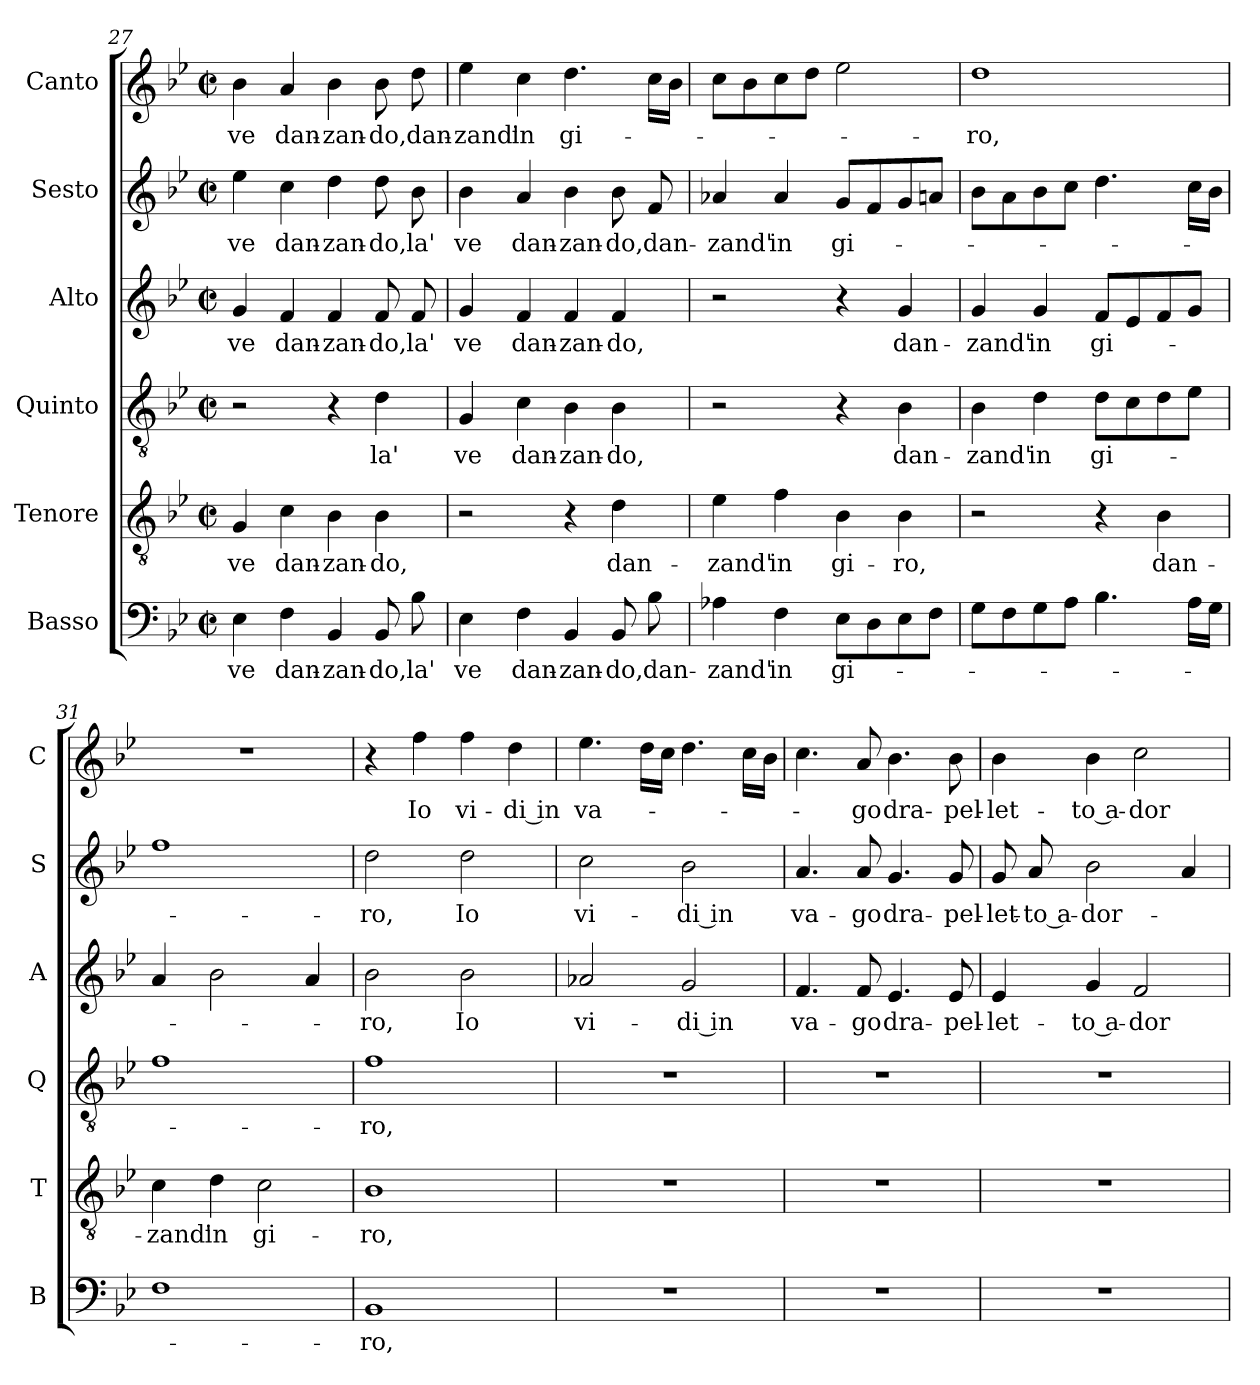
**kern	**text	**kern	**text	**kern	**text	**kern	**text	**kern	**text	**kern	**text
*part6	*part6	*part5	*part5	*part4	*part4	*part3	*part3	*part2	*part2	*part1	*part1
*staff6	*staff6	*staff5	*staff5	*staff4	*staff4	*staff3	*staff3	*staff2	*staff2	*staff1	*staff1
*I"Basso	*	*I"Tenore	*	*I"Quinto	*	*I"Alto	*	*I"Sesto	*	*I"Canto	*
*I'B	*	*I'T	*	*I'Q	*	*I'A	*	*I'S	*	*I'C	*
*clefF4	*	*clefGv2	*	*clefGv2	*	*clefG2	*	*clefG2	*	*clefG2	*
*k[b-e-]	*	*k[b-e-]	*	*k[b-e-]	*	*k[b-e-]	*	*k[b-e-]	*	*k[b-e-]	*
*B-:	*	*B-:	*	*B-:	*	*B-:	*	*B-:	*	*B-:	*
*M2/2	*	*M2/2	*	*M2/2	*	*M2/2	*	*M2/2	*	*M2/2	*
*met(c|)	*	*met(c|)	*	*met(c|)	*	*met(c|)	*	*met(c|)	*	*met(c|)	*
=27	=27	=27	=27	=27	=27	=27	=27	=27	=27	=27	=27
!	!LO:LY:b	!	!LO:LY:b	!	!	!	!LO:LY:b	!	!LO:LY:b	!	!LO:LY:b
4E-\	ve	4G/	ve	2r	.	4g/	ve	4ee-\	ve	4b-\	ve
!	!LO:LY:b	!	!LO:LY:b	!	!	!	!LO:LY:b	!	!LO:LY:b	!	!LO:LY:b
4F\	dan-	4c\	dan-	.	.	4f/	dan-	4cc\	dan-	4a/	dan-
!	!LO:LY:b	!	!LO:LY:b	!	!	!	!LO:LY:b	!	!LO:LY:b	!	!LO:LY:b
4BB-/	-zan-	4B-\	-zan-	4r	.	4f/	-zan-	4dd\	-zan-	4b-\	-zan-
!	!LO:LY:b	!	!LO:LY:b	!	!LO:LY:b	!	!LO:LY:b	!	!LO:LY:b	!	!LO:LY:b
8BB-/	-do,	4B-\	-do,	4d\	la'	8f/	-do,	8dd\	-do,	8b-\	-do,
!	!LO:LY:b	!	!	!	!	!	!LO:LY:b	!	!LO:LY:b	!	!LO:LY:b
8B-\	la'	.	.	.	.	8f/	la'	8b-\	la'	8dd\	dan-
=28	=28	=28	=28	=28	=28	=28	=28	=28	=28	=28	=28
!	!LO:LY:b	!	!	!	!LO:LY:b	!	!LO:LY:b	!	!LO:LY:b	!	!LO:LY:b
4E-\	ve	2r	.	4G/	ve	4g/	ve	4b-\	ve	4ee-\	-zand'
!	!LO:LY:b	!	!	!	!LO:LY:b	!	!LO:LY:b	!	!LO:LY:b	!	!LO:LY:b
4F\	dan-	.	.	4c\	dan-	4f/	dan-	4a/	dan-	4cc\	in
!	!LO:LY:b	!	!	!	!LO:LY:b	!	!LO:LY:b	!	!LO:LY:b	!	!LO:LY:b
4BB-/	-zan-	4r	.	4B-\	-zan-	4f/	-zan-	4b-\	-zan-	4.dd\	gi-
!	!LO:LY:b	!	!LO:LY:b	!	!LO:LY:b	!	!LO:LY:b	!	!LO:LY:b	!	!
8BB-/	-do,	4d\	dan-	4B-\	-do,	4f/	-do,	8b-\	-do,	.	.
!	!LO:LY:b	!	!	!	!	!	!	!	!LO:LY:b	!	!
8B-\	dan-	.	.	.	.	.	.	8f/	dan-	16cc\LL	.
.	.	.	.	.	.	.	.	.	.	16b-\JJ	.
!!LO:PB:g=z
=29	=29	=29	=29	=29	=29	=29	=29	=29	=29	=29	=29
!	!LO:LY:b	!	!LO:LY:b	!	!	!	!	!	!LO:LY:b	!	!
4A-X\	-zand'	4e-\	-zand'	2r	.	2r	.	4a-X/	-zand'	8cc\L	.
.	.	.	.	.	.	.	.	.	.	8b-\	.
!	!LO:LY:b	!	!LO:LY:b	!	!	!	!	!	!LO:LY:b	!	!
4F\	in	4f\	in	.	.	.	.	4a-/	in	8cc\	.
.	.	.	.	.	.	.	.	.	.	8dd\J	.
!	!LO:LY:b	!	!LO:LY:b	!	!	!	!	!	!LO:LY:b	!	!
8E-\L	gi-	4B-\	gi-	4r	.	4r	.	8g/L	gi-	2ee-\	.
8D\	.	.	.	.	.	.	.	8f/	.	.	.
!	!	!	!LO:LY:b	!	!LO:LY:b	!	!LO:LY:b	!	!	!	!
8E-\	.	4B-\	-ro,	4B-\	dan-	4g/	dan-	8g/	.	.	.
8F\J	.	.	.	.	.	.	.	8an/J	.	.	.
=30	=30	=30	=30	=30	=30	=30	=30	=30	=30	=30	=30
!	!	!	!	!	!LO:LY:b	!	!LO:LY:b	!	!	!	!LO:LY:b
8G\L	.	2r	.	4B-\	-zand'	4g/	-zand'	8b-\L	.	1dd	-ro,
8F\	.	.	.	.	.	.	.	8a\	.	.	.
!	!	!	!	!	!LO:LY:b	!	!LO:LY:b	!	!	!	!
8G\	.	.	.	4d\	in	4g/	in	8b-\	.	.	.
8A\J	.	.	.	.	.	.	.	8cc\J	.	.	.
!	!	!	!	!	!LO:LY:b	!	!LO:LY:b	!	!	!	!
4.B-\	.	4r	.	8d\L	gi-	8f/L	gi-	4.dd\	.	.	.
.	.	.	.	8c\	.	8e-/	.	.	.	.	.
!	!	!	!LO:LY:b	!	!	!	!	!	!	!	!
.	.	4B-\	dan-	8d\	.	8f/	.	.	.	.	.
16A\LL	.	.	.	8e-\J	.	8g/J	.	16cc\LL	.	.	.
16G\JJ	.	.	.	.	.	.	.	16b-\JJ	.	.	.
=31	=31	=31	=31	=31	=31	=31	=31	=31	=31	=31	=31
!	!	!	!LO:LY:b	!	!	!	!	!	!	!	!
1F	.	4c\	-zand'	1f	.	4a/	.	1ff	.	1r	.
!	!	!	!LO:LY:b	!	!	!	!	!	!	!	!
.	.	4d\	in	.	.	2b-\	.	.	.	.	.
!	!	!	!LO:LY:b	!	!	!	!	!	!	!	!
.	.	2c\	gi-	.	.	.	.	.	.	.	.
.	.	.	.	.	.	4a/	.	.	.	.	.
=32	=32	=32	=32	=32	=32	=32	=32	=32	=32	=32	=32
!	!LO:LY:b	!	!LO:LY:b	!	!LO:LY:b	!	!LO:LY:b	!	!LO:LY:b	!	!
1BB-	-ro,	1B-	-ro,	1f	-ro,	2b-\	-ro,	2dd\	-ro,	4r	.
!	!	!	!	!	!	!	!	!	!	!	!LO:LY:b
.	.	.	.	.	.	.	.	.	.	4ff\	Io
!	!	!	!	!	!	!	!LO:LY:b	!	!LO:LY:b	!	!LO:LY:b
.	.	.	.	.	.	2b-\	Io	2dd\	Io	4ff\	vi-
!	!	!	!	!	!	!	!	!	!	!	!LO:LY:b
.	.	.	.	.	.	.	.	.	.	4dd\	-di in
=33	=33	=33	=33	=33	=33	=33	=33	=33	=33	=33	=33
!	!	!	!	!	!	!	!LO:LY:b	!	!LO:LY:b	!	!LO:LY:b
1r	.	1r	.	1r	.	2a-X/	vi-	2cc\	vi-	4.ee-\	va-
.	.	.	.	.	.	.	.	.	.	16dd\LL	.
.	.	.	.	.	.	.	.	.	.	16cc\JJ	.
!	!	!	!	!	!	!	!LO:LY:b	!	!LO:LY:b	!	!
.	.	.	.	.	.	2g/	-di in	2b-\	-di in	4.dd\	.
.	.	.	.	.	.	.	.	.	.	16cc\LL	.
.	.	.	.	.	.	.	.	.	.	16b-\JJ	.
!!LO:LB:g=z
=34	=34	=34	=34	=34	=34	=34	=34	=34	=34	=34	=34
!	!	!	!	!	!	!	!LO:LY:b	!	!LO:LY:b	!	!
1r	.	1r	.	1r	.	4.f/	va-	4.a/	va-	4.cc\	.
!	!	!	!	!	!	!	!LO:LY:b	!	!LO:LY:b	!	!LO:LY:b
.	.	.	.	.	.	8f/	-go	8a/	-go	8a/	-go
!	!	!	!	!	!	!	!LO:LY:b	!	!LO:LY:b	!	!LO:LY:b
.	.	.	.	.	.	4.e-/	dra-	4.g/	dra-	4.b-\	dra-
!	!	!	!	!	!	!	!LO:LY:b	!	!LO:LY:b	!	!LO:LY:b
.	.	.	.	.	.	8e-/	-pel-	8g/	-pel-	8b-\	-pel-
=35	=35	=35	=35	=35	=35	=35	=35	=35	=35	=35	=35
!	!	!	!	!	!	!	!LO:LY:b	!	!LO:LY:b	!	!LO:LY:b
1r	.	1r	.	1r	.	4e-/	-let-	8g/	-let-	4b-\	-let-
!	!	!	!	!	!	!	!	!	!LO:LY:b	!	!
.	.	.	.	.	.	.	.	8a/	-to a-	.	.
!	!	!	!	!	!	!	!LO:LY:b	!	!LO:LY:b	!	!LO:LY:b
.	.	.	.	.	.	4g/	-to a-	2b-\	-dor-	4b-\	-to a-
!	!	!	!	!	!	!	!LO:LY:b	!	!	!	!LO:LY:b
.	.	.	.	.	.	2f/	-dor-	.	.	2cc\	-dor-
.	.	.	.	.	.	.	.	4a/	.	.	.
=	=	=	=	=	=	=	=	=	=	=	=
*-	*-	*-	*-	*-	*-	*-	*-	*-	*-	*-	*-
